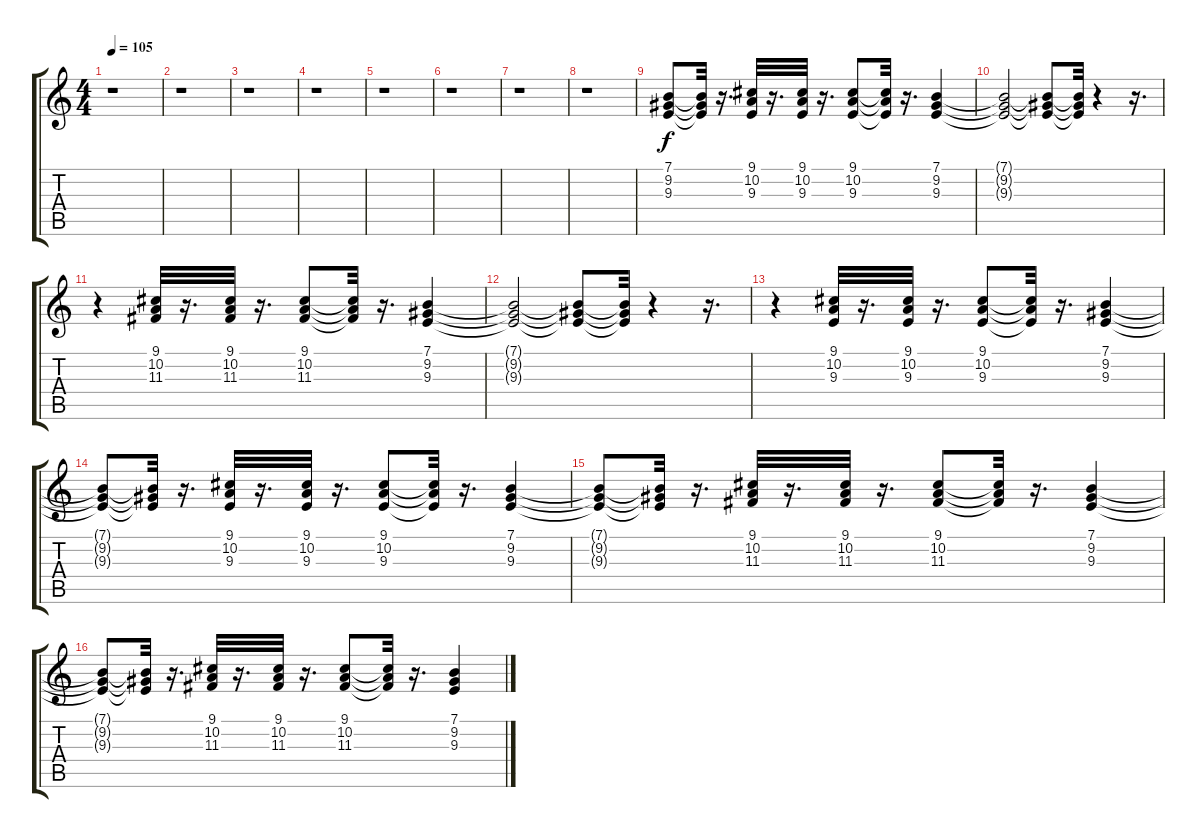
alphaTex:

\track "" {instrument electricpiano2}
\staff {score tabs}
\tuning (E4 B3 G3 D3 A2 E2) {hide}
\ts (4 4)
\tempo 105
\clef g2
\ks c
r.1{dy f} |
r.1 |
r.1 |
r.1 |
r.1 |
r.1 |
r.1 |
r.1 |
(7.1 9.2 9.3).8 (7.1{t} 9.2{t} 9.3{t}).32 r.16{d} (9.1 10.2 9.3).32 r.16{d} (9.1 10.2 9.3).32 r.16{d} (9.1 10.2 9.3).8 (9.1{t} 10.2{t} 9.3{t}).32 r.16{d} (7.1 9.2 9.3).4 |
(7.1{t} 9.2{t} 9.3{t}).2 (7.1{t} 9.2{t} 9.3{t}).8 (7.1{t} 9.2{t} 9.3{t}).32 r.4 r.16{d} |
r.4 (9.1 10.2 11.3).32 r.16{d} (9.1 10.2 11.3).32 r.16{d} (9.1 10.2 11.3).8 (9.1{t} 10.2{t} 11.3{t}).32 r.16{d} (7.1 9.2 9.3).4 |
(7.1{t} 9.2{t} 9.3{t}).2 (7.1{t} 9.2{t} 9.3{t}).8 (7.1{t} 9.2{t} 9.3{t}).32 r.4 r.16{d} |
r.4 (9.1 10.2 9.3).32 r.16{d} (9.1 10.2 9.3).32 r.16{d} (9.1 10.2 9.3).8 (9.1{t} 10.2{t} 9.3{t}).32 r.16{d} (7.1 9.2 9.3).4 |
(7.1{t} 9.2{t} 9.3{t}).8 (7.1{t} 9.2{t} 9.3{t}).32 r.16{d} (9.1 10.2 9.3).32 r.16{d} (9.1 10.2 9.3).32 r.16{d} (9.1 10.2 9.3).8 (9.1{t} 10.2{t} 9.3{t}).32 r.16{d} (7.1 9.2 9.3).4 |
(7.1{t} 9.2{t} 9.3{t}).8 (7.1{t} 9.2{t} 9.3{t}).32 r.16{d} (9.1 10.2 11.3).32 r.16{d} (9.1 10.2 11.3).32 r.16{d} (9.1 10.2 11.3).8 (9.1{t} 10.2{t} 11.3{t}).32 r.16{d} (7.1 9.2 9.3).4 |
(7.1{t} 9.2{t} 9.3{t}).8 (7.1{t} 9.2{t} 9.3{t}).32 r.16{d} (9.1 10.2 11.3).32 r.16{d} (9.1 10.2 11.3).32 r.16{d} (9.1 10.2 11.3).8 (9.1{t} 10.2{t} 11.3{t}).32 r.16{d} (7.1 9.2 9.3).4
